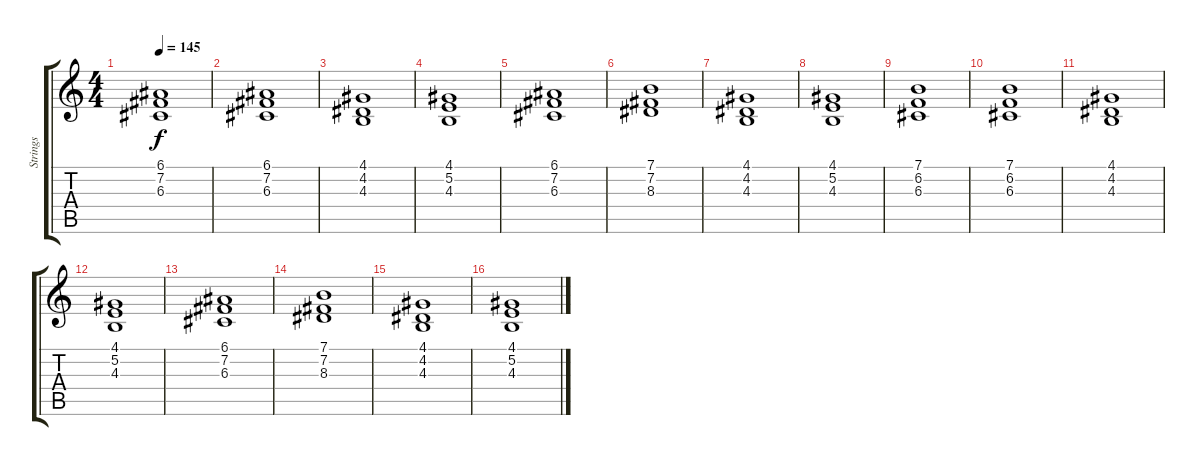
\track ("Strings" "Strings") {instrument stringensemble1}
\staff {score tabs}
\tuning (E4 B3 G3 D3 A2 E2) {hide}
\ts (4 4)
\tempo 145
\clef g2
\ks c
(6.1 7.2 6.3).1{dy f} |
(6.1 7.2 6.3).1 |
(4.1 4.2 4.3).1 |
(4.1 5.2 4.3).1 |
(6.1 7.2 6.3).1 |
(7.1 7.2 8.3).1 |
(4.1 4.2 4.3).1 |
(4.1 5.2 4.3).1 |
(7.1 6.2 6.3).1 |
(7.1 6.2 6.3).1 |
(4.1 4.2 4.3).1 |
(4.1 5.2 4.3).1 |
(6.1 7.2 6.3).1 |
(7.1 7.2 8.3).1 |
(4.1 4.2 4.3).1 |
(4.1 5.2 4.3).1
